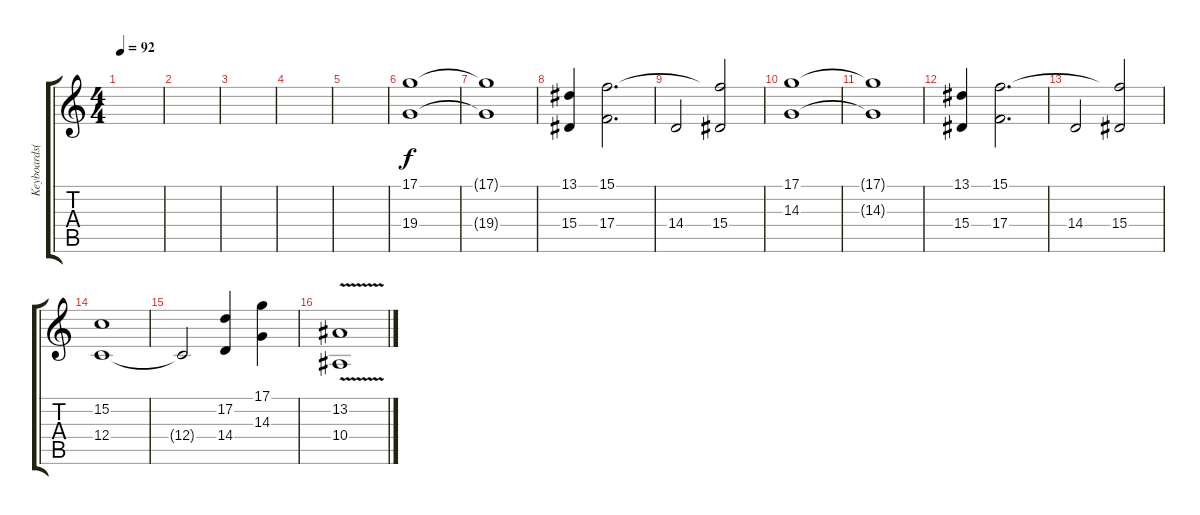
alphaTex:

\track ("Keyboards( Munter)" "Keyboards(") {instrument stringensemble1}
\staff {score tabs}
\tuning (D4 A3 F3 C3 G2 C2) {hide}
\ts (4 4)
\tempo 92
\clef g2
\ks c
|
|
|
|
|
(17.1 19.4).1 |
(17.1{t} 19.4{t}).1 |
(13.1 15.4).4 (15.1 17.4).2{d} |
14.4.2 (15.1{t} 15.4).2 |
(17.1 14.3).1 |
(17.1{t} 14.3{t}).1 |
(13.1 15.4).4 (15.1 17.4).2{d} |
14.4.2 (15.1{t} 15.4).2 |
(15.2 12.4).1 |
12.4{t}.2 (17.2 14.4).4 (17.1 14.3).4 |
(13.2 10.4{v}).1
